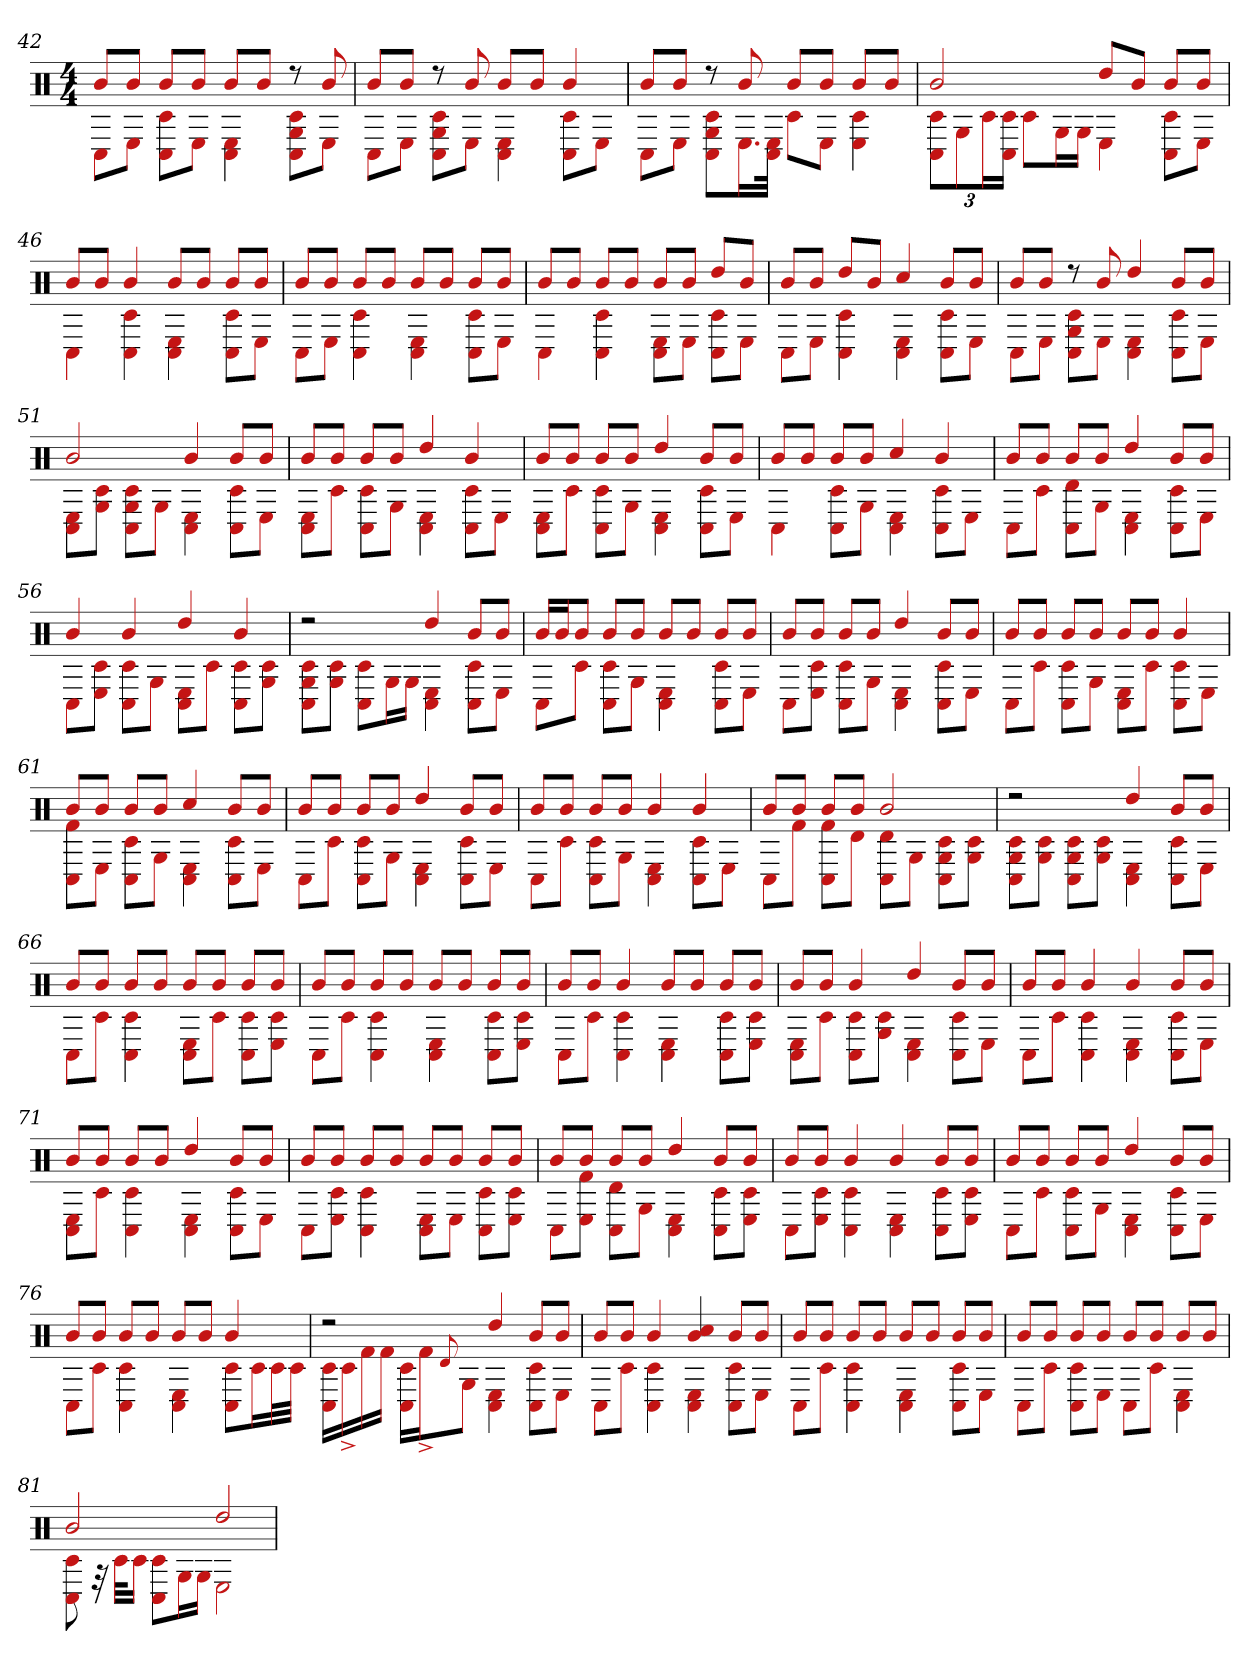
**kern
*part1
*staff1
*clefX
*k[]
*M4/4
=42
*^
8bL	8C#L
8bJ	8EJ
8bL	8c# 8C#L
8bJ	8EJ
8bL	4C# 4E
8bJ	.
8r	8c# 8C# 8GL
8b	8EJ
=43	=43
8bL	8C#L
8bJ	8EJ
8r	8C# 8c# 8GL
8b	8EJ
8bL	4C# 4E
8bJ	.
4b	8C# 8c#L
.	8EJ
=44	=44
8bL	8C#L
8bJ	8EJ
8r	8C# 8c# 8GL
8b	16.EL
.	32C# 32EJJk
8bL	8c#L
8bJ	8EJ
8bL	4E 4c#
8bJ	.
=45	=45
2b	12c# 12C#L
.	12G
.	24c#L
.	24c# 24C#JJ
.	8c#L
.	16GL
.	16GJJ
8ddL	4E
8bJ	.
8bL	8C# 8c#L
8bJ	8EJ
=46	=46
8bL	4C#
8bJ	.
4b	4C# 4c#
8bL	4C# 4E
8bJ	.
8bL	8C# 8c#L
8bJ	8EJ
=47	=47
8bL	8C#L
8bJ	8EJ
8bL	4C# 4c#
8bJ	.
8bL	4C# 4E
8bJ	.
8bL	8C# 8c#L
8bJ	8EJ
=48	=48
8bL	4C#
8bJ	.
8bL	4c# 4C#
8bJ	.
8bL	8E 8C#L
8bJ	8EJ
8ddL	8c# 8C#L
8bJ	8EJ
=49	=49
8bL	8C#L
8bJ	8EJ
8ddL	4C# 4c#
8bJ	.
4cc#	4C# 4E
8bL	8C# 8c#L
8bJ	8EJ
=50	=50
8bL	8C#L
8bJ	8EJ
8r	8c# 8C# 8GL
8b	8EJ
4dd	4C# 4E
8bL	8C# 8c#L
8bJ	8EJ
=51	=51
2b	8C# 8EL
.	8G 8c#J
.	8c# 8G 8C#L
.	8GJ
4b	4C# 4E
8bL	8C# 8c#L
8bJ	8EJ
=52	=52
8bL	8C# 8EL
8bJ	8c#J
8bL	8c# 8C#L
8bJ	8GJ
4dd	4C# 4E
4b	8C# 8c#L
.	8EJ
=53	=53
8bL	8C# 8EL
8bJ	8c#J
8bL	8c# 8C#L
8bJ	8GJ
4dd	4C# 4E
8bL	8C# 8c#L
8bJ	8EJ
=54	=54
8bL	4C#
8bJ	.
8bL	8C# 8c#L
8bJ	8GJ
4cc#	4C# 4E
4b	8C# 8c#L
.	8EJ
=55	=55
8bL	8C#L
8bJ	8c#J
8bL	8d 8C#L
8bJ	8GJ
4dd	4C# 4E
8bL	8C# 8c#L
8bJ	8EJ
=56	=56
4b	8C#L
.	8c# 8EJ
4b	8C# 8c#L
.	8GJ
4dd	8C# 8EL
.	8c#J
4b	8C# 8c#L
.	8G 8c#J
=57	=57
2r	8C# 8c# 8GL
.	8G 8c#J
.	8C# 8c#L
.	16GL
.	16GJJ
4dd	4C# 4E
8bL	8C# 8c#L
8bJ	8EJ
=58	=58
16bLL	8C#L
16bJ	.
8bJ	8c#J
8bL	8c# 8C#L
8bJ	8GJ
8bL	4C# 4E
8bJ	.
8bL	8C# 8c#L
8bJ	8EJ
=59	=59
8bL	8C#L
8bJ	8E 8c#J
8bL	8C# 8c#L
8bJ	8GJ
4dd	4C# 4E
8bL	8C# 8c#L
8bJ	8EJ
=60	=60
8bL	8C#L
8bJ	8c#J
8bL	8C# 8c#L
8bJ	8GJ
8bL	8C# 8EL
8bJ	8c#J
4b	8C# 8c#L
.	8EJ
=61	=61
8bL	8C# 8f#L
8bJ	8EJ
8bL	8c# 8C#L
8bJ	8GJ
4cc#	4C# 4E
8bL	8C# 8c#L
8bJ	8EJ
=62	=62
8bL	8C#L
8bJ	8c#J
8bL	8c# 8C#L
8bJ	8GJ
4dd	4C# 4E
8bL	8C# 8c#L
8bJ	8EJ
=63	=63
8bL	8C#L
8bJ	8c#J
8bL	8C# 8c#L
8bJ	8GJ
4b	4C# 4E
4b	8C# 8c#L
.	8EJ
=64	=64
8bL	8C#L
8bJ	8f#J
8bL	8f# 8C#L
8bJ	8dJ
2b	8C# 8dL
.	8GJ
.	8C# 8G 8c#L
.	8c# 8GJ
=65	=65
2r	8C# 8c# 8GL
.	8c# 8GJ
.	8C# 8c# 8GL
.	8G 8c#J
4dd	4C# 4E
8bL	8C# 8c#L
8bJ	8EJ
=66	=66
8bL	8C#L
8bJ	8c#J
8bL	4C# 4c#
8bJ	.
8bL	8C# 8EL
8bJ	8c#J
8bL	8C# 8c#L
8bJ	8c# 8EJ
=67	=67
8bL	8C#L
8bJ	8c#J
8bL	4c# 4C#
8bJ	.
8bL	4C# 4E
8bJ	.
8bL	8c# 8C#L
8bJ	8E 8c#J
=68	=68
8bL	8C#L
8bJ	8c#J
4b	4c# 4C#
8bL	4C# 4E
8bJ	.
8bL	8C# 8c#L
8bJ	8E 8c#J
=69	=69
8bL	8C# 8EL
8bJ	8c#J
4b	8c# 8C#L
.	8G 8c#J
4dd	4C# 4E
8bL	8C# 8c#L
8bJ	8EJ
=70	=70
8bL	8C#L
8bJ	8c#J
4b	4c# 4C#
4b	4C# 4E
8bL	8C# 8c#L
8bJ	8EJ
=71	=71
8bL	8C# 8EL
8bJ	8c#J
8bL	4c# 4C#
8bJ	.
4dd	4C# 4E
8bL	8C# 8c#L
8bJ	8EJ
=72	=72
8bL	8C#L
8bJ	8c# 8EJ
8bL	4c# 4C#
8bJ	.
8bL	8C# 8EL
8bJ	8EJ
8bL	8c# 8C#L
8bJ	8E 8c#J
=73	=73
8bL	8C#L
8bJ	8E 8f#J
8bL	8C# 8dL
8bJ	8GJ
4dd	4C# 4E
8bL	8C# 8c#L
8bJ	8E 8c#J
=74	=74
8bL	8C#L
8bJ	8c# 8EJ
4b	4c# 4C#
4b	4C# 4E
8bL	8c# 8C#L
8bJ	8E 8c#J
=75	=75
8bL	8C#L
8bJ	8c#J
8bL	8C# 8c#L
8bJ	8GJ
4dd	4C# 4E
8bL	8C# 8c#L
8bJ	8EJ
=76	=76
8bL	8C#L
8bJ	8c#J
8bL	4C# 4c#
8bJ	.
8bL	4C# 4E
8bJ	.
4b	8c# 8C#L
.	16c#L
.	32c#L
.	32c#JJJ
=77	=77
2r	16c# 16C#LL
.	16c#^
.	16f#
.	16f#JJ
.	16c# 16C#LL
.	16f#^J
.	8qqd
.	8GJ
4dd	4C# 4E
8bL	8C# 8c#L
8bJ	8EJ
=78	=78
8bL	8C#L
8bJ	8c#J
4b	4c# 4C#
4b 4cc#	4C# 4E
8bL	8C# 8c#L
8bJ	8EJ
=79	=79
8bL	8C#L
8bJ	8c#J
8bL	4C# 4c#
8bJ	.
8bL	4C# 4E
8bJ	.
8bL	8C# 8c#L
8bJ	8EJ
=80	=80
8bL	8C#L
8bJ	8c#J
8bL	8c# 8C#L
8bJ	8EJ
8bL	8C#L
8bJ	8c#J
8bL	4C# 4E
8bJ	.
=81	=81
2b	8c# 8C#
.	32r
.	32c#KLL
.	16c#JJ
.	8C# 8c#L
.	16GL
.	16GJJ
2dd	2E
*v	*v
=
*-
